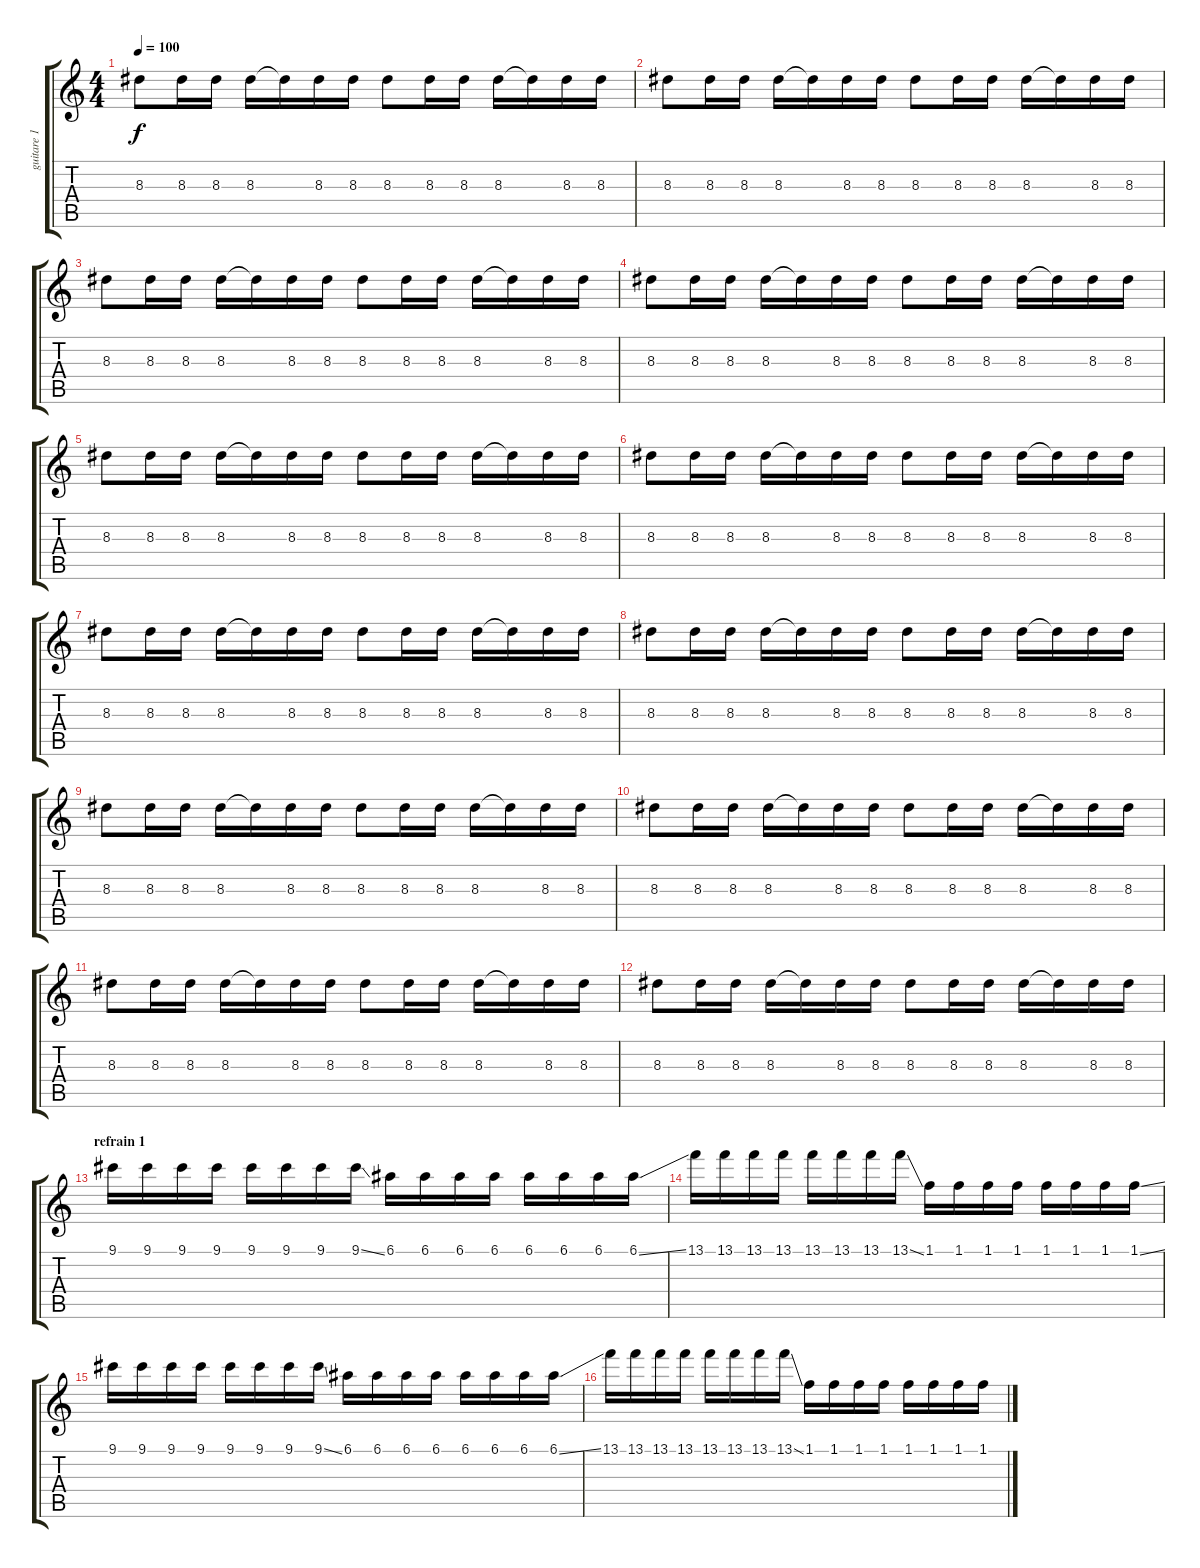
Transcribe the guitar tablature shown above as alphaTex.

\track ("guitare 1" "guitare 1") {instrument electricguitarclean}
\staff {score tabs}
\tuning (E4 B3 G3 D3 A2 E2) {hide}
\ts (4 4)
\tempo 100
\clef g2
\ks c
8.3.8{dy f} 8.3.16 8.3.16 8.3.16 8.3{t}.16 8.3.16 8.3.16 8.3.8 8.3.16 8.3.16 8.3.16 8.3{t}.16 8.3.16 8.3.16 |
8.3.8 8.3.16 8.3.16 8.3.16 8.3{t}.16 8.3.16 8.3.16 8.3.8 8.3.16 8.3.16 8.3.16 8.3{t}.16 8.3.16 8.3.16 |
8.3.8 8.3.16 8.3.16 8.3.16 8.3{t}.16 8.3.16 8.3.16 8.3.8 8.3.16 8.3.16 8.3.16 8.3{t}.16 8.3.16 8.3.16 |
8.3.8 8.3.16 8.3.16 8.3.16 8.3{t}.16 8.3.16 8.3.16 8.3.8 8.3.16 8.3.16 8.3.16 8.3{t}.16 8.3.16 8.3.16 |
8.3.8 8.3.16 8.3.16 8.3.16 8.3{t}.16 8.3.16 8.3.16 8.3.8 8.3.16 8.3.16 8.3.16 8.3{t}.16 8.3.16 8.3.16 |
8.3.8 8.3.16 8.3.16 8.3.16 8.3{t}.16 8.3.16 8.3.16 8.3.8 8.3.16 8.3.16 8.3.16 8.3{t}.16 8.3.16 8.3.16 |
8.3.8 8.3.16 8.3.16 8.3.16 8.3{t}.16 8.3.16 8.3.16 8.3.8 8.3.16 8.3.16 8.3.16 8.3{t}.16 8.3.16 8.3.16 |
8.3.8 8.3.16 8.3.16 8.3.16 8.3{t}.16 8.3.16 8.3.16 8.3.8 8.3.16 8.3.16 8.3.16 8.3{t}.16 8.3.16 8.3.16 |
8.3.8 8.3.16 8.3.16 8.3.16 8.3{t}.16 8.3.16 8.3.16 8.3.8 8.3.16 8.3.16 8.3.16 8.3{t}.16 8.3.16 8.3.16 |
8.3.8 8.3.16 8.3.16 8.3.16 8.3{t}.16 8.3.16 8.3.16 8.3.8 8.3.16 8.3.16 8.3.16 8.3{t}.16 8.3.16 8.3.16 |
8.3.8 8.3.16 8.3.16 8.3.16 8.3{t}.16 8.3.16 8.3.16 8.3.8 8.3.16 8.3.16 8.3.16 8.3{t}.16 8.3.16 8.3.16 |
8.3.8 8.3.16 8.3.16 8.3.16 8.3{t}.16 8.3.16 8.3.16 8.3.8 8.3.16 8.3.16 8.3.16 8.3{t}.16 8.3.16 8.3.16 |
\section ("" "refrain 1")
9.1.16{volume 13 instrument distortionguitar} 9.1.16 9.1.16 9.1.16 9.1.16 9.1.16 9.1.16 9.1{ss}.16 6.1.16 6.1.16 6.1.16 6.1.16 6.1.16 6.1.16 6.1.16 6.1{ss}.16 |
13.1.16 13.1.16 13.1.16 13.1.16 13.1.16 13.1.16 13.1.16 13.1{ss}.16 1.1.16 1.1.16 1.1.16 1.1.16 1.1.16 1.1.16 1.1.16 1.1{ss}.16 |
9.1.16{volume 13 instrument distortionguitar} 9.1.16 9.1.16 9.1.16 9.1.16 9.1.16 9.1.16 9.1{ss}.16 6.1.16 6.1.16 6.1.16 6.1.16 6.1.16 6.1.16 6.1.16 6.1{ss}.16 |
13.1.16 13.1.16 13.1.16 13.1.16 13.1.16 13.1.16 13.1.16 13.1{ss}.16 1.1.16 1.1.16 1.1.16 1.1.16 1.1.16 1.1.16 1.1.16 1.1{ss}.16
